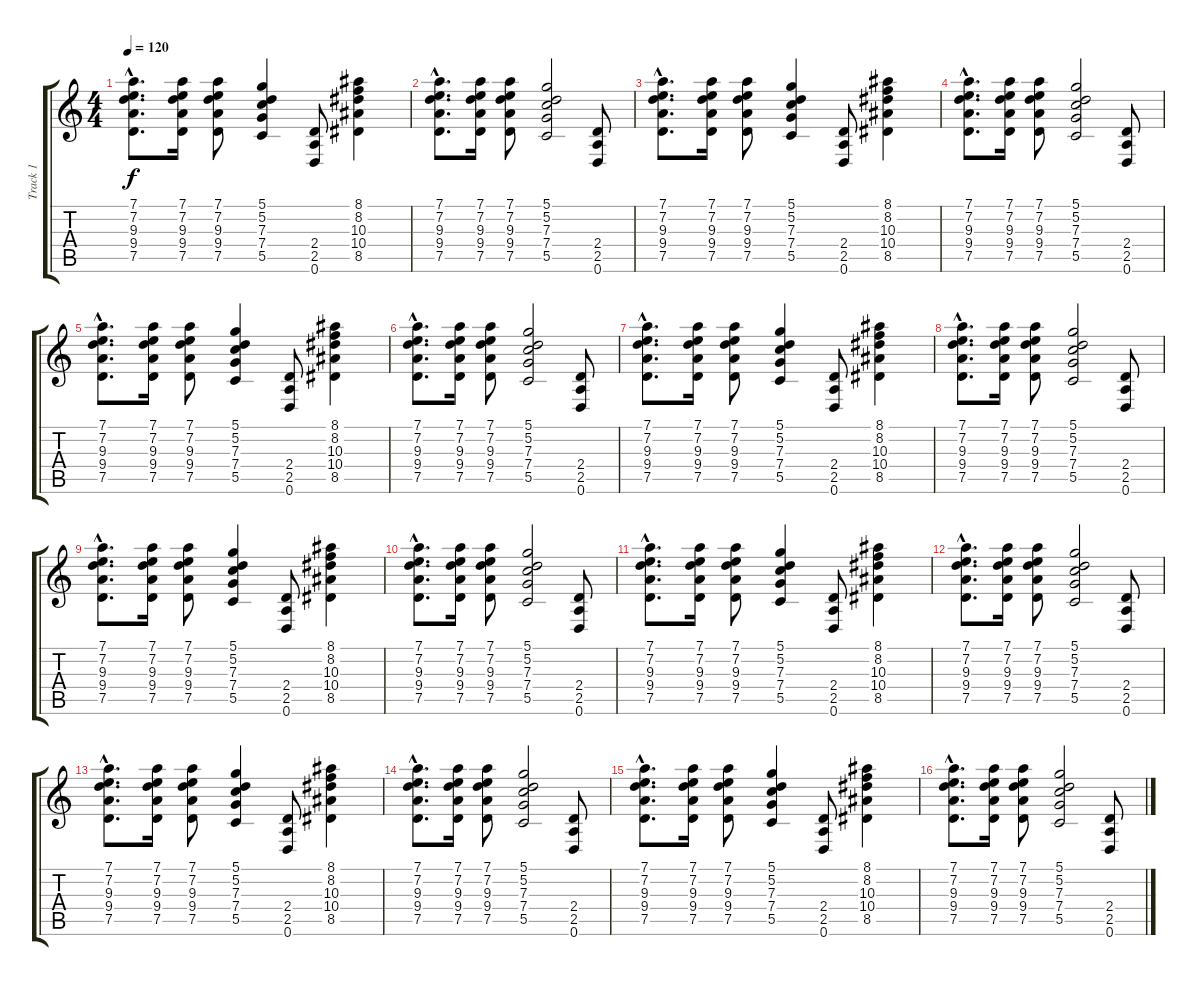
\track ("Track 1" "Track 1") {instrument overdrivenguitar}
\staff {score tabs}
\tuning (D4 A3 F3 C3 G2 D2) {hide}
\ts (4 4)
\tempo 120
\clef g2
\ks c
(7.1{hac} 7.2{hac} 9.3{hac} 9.4{hac} 7.5{hac}).8{d dy f} (7.1 7.2 9.3 9.4 7.5).16 (7.1 7.2 9.3 9.4 7.5).8 (5.1 5.2 7.3 7.4 5.5).4 (2.4 2.5 0.6).8 (8.1 8.2 10.3 10.4 8.5).4 |
(7.1{hac} 7.2{hac} 9.3{hac} 9.4{hac} 7.5{hac}).8{d} (7.1 7.2 9.3 9.4 7.5).16 (7.1 7.2 9.3 9.4 7.5).8 (5.1 5.2 7.3 7.4 5.5).2 (2.4 2.5 0.6).8 |
(7.1{hac} 7.2{hac} 9.3{hac} 9.4{hac} 7.5{hac}).8{d} (7.1 7.2 9.3 9.4 7.5).16 (7.1 7.2 9.3 9.4 7.5).8 (5.1 5.2 7.3 7.4 5.5).4 (2.4 2.5 0.6).8 (8.1 8.2 10.3 10.4 8.5).4 |
(7.1{hac} 7.2{hac} 9.3{hac} 9.4{hac} 7.5{hac}).8{d} (7.1 7.2 9.3 9.4 7.5).16 (7.1 7.2 9.3 9.4 7.5).8 (5.1 5.2 7.3 7.4 5.5).2 (2.4 2.5 0.6).8 |
(7.1{hac} 7.2{hac} 9.3{hac} 9.4{hac} 7.5{hac}).8{d} (7.1 7.2 9.3 9.4 7.5).16 (7.1 7.2 9.3 9.4 7.5).8 (5.1 5.2 7.3 7.4 5.5).4 (2.4 2.5 0.6).8 (8.1 8.2 10.3 10.4 8.5).4 |
(7.1{hac} 7.2{hac} 9.3{hac} 9.4{hac} 7.5{hac}).8{d} (7.1 7.2 9.3 9.4 7.5).16 (7.1 7.2 9.3 9.4 7.5).8 (5.1 5.2 7.3 7.4 5.5).2 (2.4 2.5 0.6).8 |
(7.1{hac} 7.2{hac} 9.3{hac} 9.4{hac} 7.5{hac}).8{d} (7.1 7.2 9.3 9.4 7.5).16 (7.1 7.2 9.3 9.4 7.5).8 (5.1 5.2 7.3 7.4 5.5).4 (2.4 2.5 0.6).8 (8.1 8.2 10.3 10.4 8.5).4 |
(7.1{hac} 7.2{hac} 9.3{hac} 9.4{hac} 7.5{hac}).8{d} (7.1 7.2 9.3 9.4 7.5).16 (7.1 7.2 9.3 9.4 7.5).8 (5.1 5.2 7.3 7.4 5.5).2 (2.4 2.5 0.6).8 |
(7.1{hac} 7.2{hac} 9.3{hac} 9.4{hac} 7.5{hac}).8{d} (7.1 7.2 9.3 9.4 7.5).16 (7.1 7.2 9.3 9.4 7.5).8 (5.1 5.2 7.3 7.4 5.5).4 (2.4 2.5 0.6).8 (8.1 8.2 10.3 10.4 8.5).4 |
(7.1{hac} 7.2{hac} 9.3{hac} 9.4{hac} 7.5{hac}).8{d} (7.1 7.2 9.3 9.4 7.5).16 (7.1 7.2 9.3 9.4 7.5).8 (5.1 5.2 7.3 7.4 5.5).2 (2.4 2.5 0.6).8 |
(7.1{hac} 7.2{hac} 9.3{hac} 9.4{hac} 7.5{hac}).8{d} (7.1 7.2 9.3 9.4 7.5).16 (7.1 7.2 9.3 9.4 7.5).8 (5.1 5.2 7.3 7.4 5.5).4 (2.4 2.5 0.6).8 (8.1 8.2 10.3 10.4 8.5).4 |
(7.1{hac} 7.2{hac} 9.3{hac} 9.4{hac} 7.5{hac}).8{d} (7.1 7.2 9.3 9.4 7.5).16 (7.1 7.2 9.3 9.4 7.5).8 (5.1 5.2 7.3 7.4 5.5).2 (2.4 2.5 0.6).8 |
(7.1{hac} 7.2{hac} 9.3{hac} 9.4{hac} 7.5{hac}).8{d} (7.1 7.2 9.3 9.4 7.5).16 (7.1 7.2 9.3 9.4 7.5).8 (5.1 5.2 7.3 7.4 5.5).4 (2.4 2.5 0.6).8 (8.1 8.2 10.3 10.4 8.5).4 |
(7.1{hac} 7.2{hac} 9.3{hac} 9.4{hac} 7.5{hac}).8{d} (7.1 7.2 9.3 9.4 7.5).16 (7.1 7.2 9.3 9.4 7.5).8 (5.1 5.2 7.3 7.4 5.5).2 (2.4 2.5 0.6).8 |
(7.1{hac} 7.2{hac} 9.3{hac} 9.4{hac} 7.5{hac}).8{d} (7.1 7.2 9.3 9.4 7.5).16 (7.1 7.2 9.3 9.4 7.5).8 (5.1 5.2 7.3 7.4 5.5).4 (2.4 2.5 0.6).8 (8.1 8.2 10.3 10.4 8.5).4 |
(7.1{hac} 7.2{hac} 9.3{hac} 9.4{hac} 7.5{hac}).8{d} (7.1 7.2 9.3 9.4 7.5).16 (7.1 7.2 9.3 9.4 7.5).8 (5.1 5.2 7.3 7.4 5.5).2 (2.4 2.5 0.6).8
